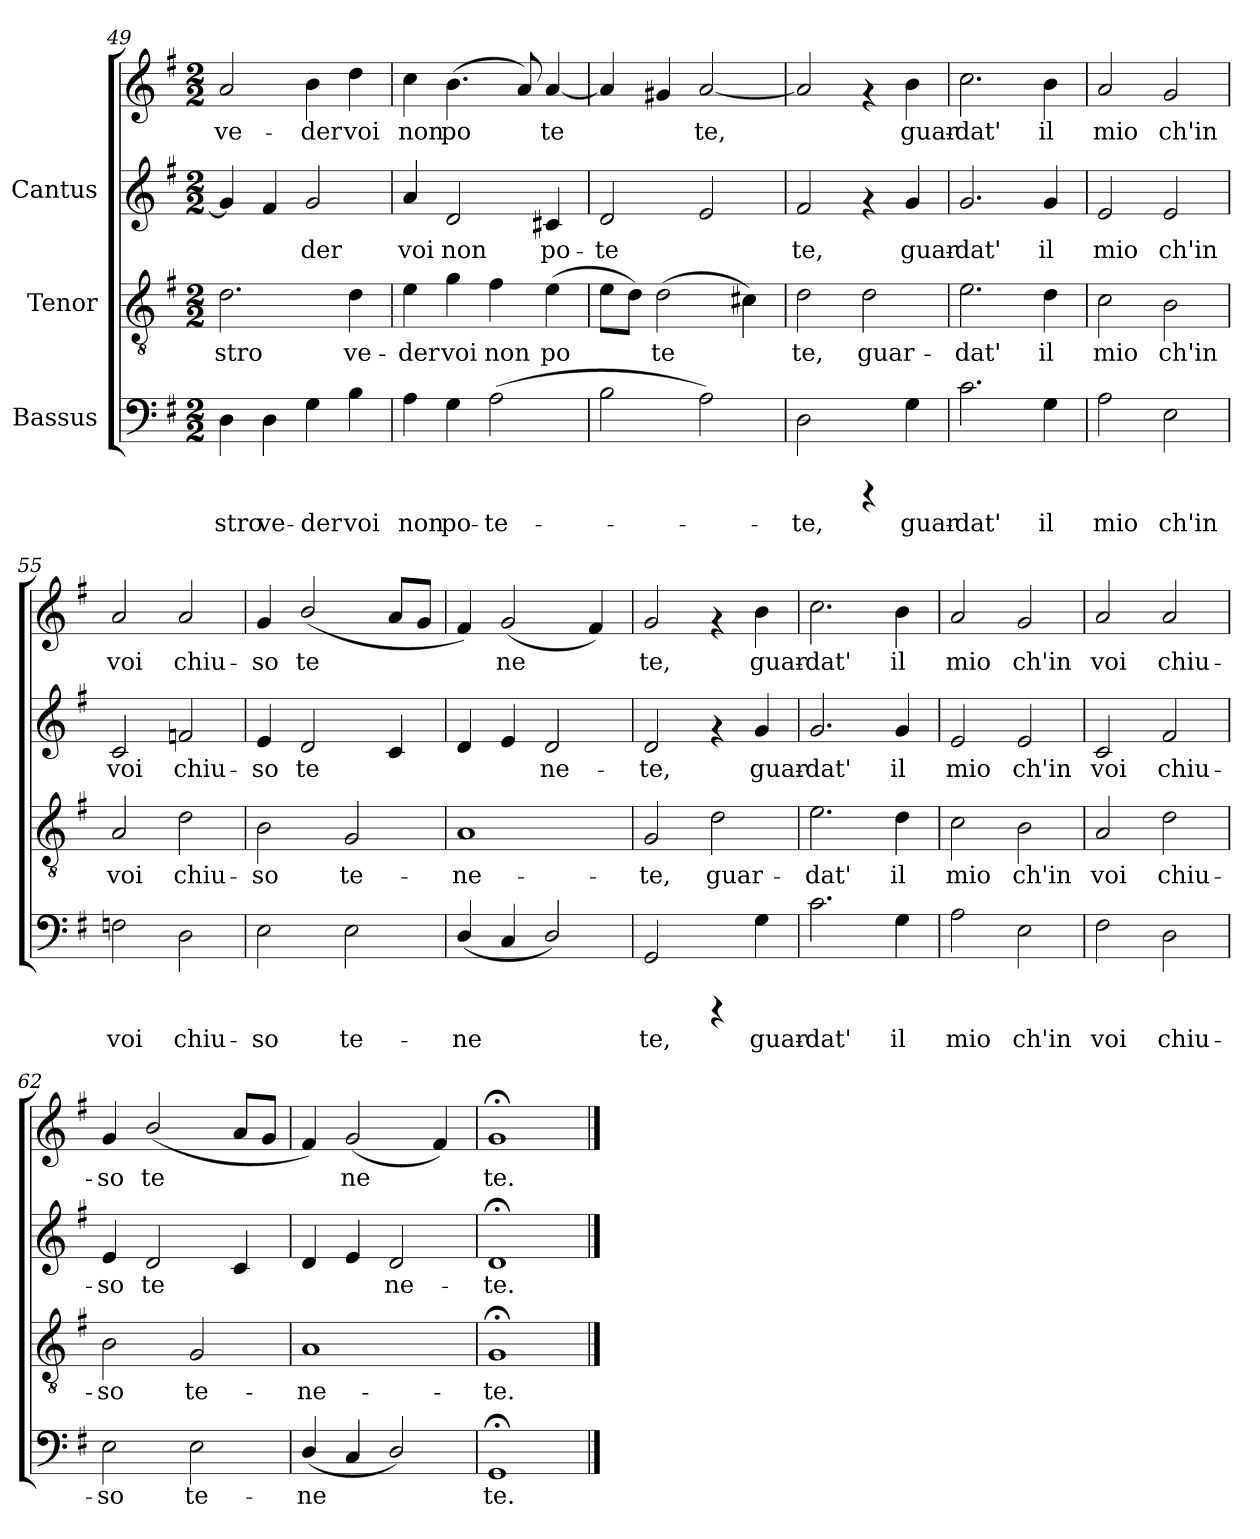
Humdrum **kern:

**kern	**text	**kern	**text	**kern	**text	**kern	**text
*part3	*part3	*part2	*part2	*part1	*part1	*part1	*part1
*staff4	*staff4	*staff3	*staff3	*staff2	*staff2	*staff1	*staff1
*I"Bassus	*	*I"Tenor	*	*I"Cantus	*	*	*
*clefF4	*	*clefGv2	*	*clefG2	*	*clefG2	*
*k[f#]	*	*k[f#]	*	*k[f#]	*	*k[f#]	*
*G:	*	*G:	*	*G:	*	*G:	*
*M2/2	*	*M2/2	*	*M2/2	*	*M2/2	*
=49	=49	=49	=49	=49	=49	=49	=49
!	!LO:LY:b:cj	!	!LO:LY:b:cj	!	!LO:LY:b:cj	!	!LO:LY:b:cj
4D\	-stro	2.d\	-stro	4g/]	.	2a/	-ve-
!	!LO:LY:b:cj	!	!	!	!LO:LY:b:cj	!	!
4D\	ve-	.	.	4f#/	.	.	.
!	!LO:LY:b:cj	!	!	!	!LO:LY:b:cj	!	!LO:LY:b:cj
4G\	-der	.	.	2g/	der	4b\	-der
!	!LO:LY:b:cj	!	!LO:LY:b:cj	!	!	!	!LO:LY:b:cj
4B\	voi	4d\	ve-	.	.	4dd\	voi
!!LO:LB:g=z
=50	=50	=50	=50	=50	=50	=50	=50
!	!LO:LY:b:cj	!	!LO:LY:b:cj	!	!LO:LY:b:cj	!	!LO:LY:b:cj
4A\	non	4e\	-der	4a/	-voi	4cc\	non
!	!LO:LY:b:cj	!	!LO:LY:b:cj	!	!LO:LY:b:cj	!	!LO:LY:b:cj
4G\	po-	4g\	voi	2d/	non	(>4.b\	po-
!	!LO:LY:b:cj	!	!LO:LY:b:cj	!	!	!	!
(>2A\	-te-	4f#\	non	.	.	.	.
!	!	!	!	!	!	!	!LO:LY:b:cj
.	.	.	.	.	.	8a/)	-
!	!	!	!LO:LY:b:cj	!	!LO:LY:b:cj	!	!LO:LY:b:cj
.	.	(>4e\	po-	4c#X/	po-	[<4a/	te-
=51	=51	=51	=51	=51	=51	=51	=51
!	!	!	!LO:LY:b:cj	!	!LO:LY:b:cj	!	!LO:LY:b:cj
2B\	.	8e\L	-	2d/	te-	4a/]	-
!	!	!	!LO:LY:b:cj	!	!	!	!
.	.	8d\J)	.	.	.	.	.
!	!	!	!LO:LY:b:cj	!	!	!	!LO:LY:b:cj
.	.	(>2d\	te-	.	.	4g#X/	.
!	!	!	!	!	!LO:LY:b:cj	!	!LO:LY:b:cj
2A\)	.	.	.	2e/	--	[<2a/	te,
!	!	!	!LO:LY:b:cj	!	!	!	!
.	.	4c#X\)	--	.	.	.	.
=52	=52	=52	=52	=52	=52	=52	=52
!	!LO:LY:b:cj	!	!LO:LY:b:cj	!	!LO:LY:b:cj	!	!LO:LY:b:cj
2D\	-te,	2d\	-te,	2f#/	-te,	2a/]	-
!	!	!	!LO:LY:b:cj	!	!	!	!
4rCCC	.	2d\	guar-	4rf	.	4rf	.
!	!LO:LY:b:cj	!	!	!	!LO:LY:b:cj	!	!LO:LY:b:cj
4G\	guar-	.	.	4g/	guar-	4b\	guar-
=53	=53	=53	=53	=53	=53	=53	=53
!	!LO:LY:b:cj	!	!LO:LY:b:cj	!	!LO:LY:b:cj	!	!LO:LY:b:cj
2.c\	-dat'	2.e\	-dat'	2.g/	dat'	2.cc\	-dat'
!	!LO:LY:b:cj	!	!LO:LY:b:cj	!	!LO:LY:b:cj	!	!LO:LY:b:cj
4G\	il	4d\	il	4g/	il	4b\	il
=54	=54	=54	=54	=54	=54	=54	=54
!	!LO:LY:b:cj	!	!LO:LY:b:cj	!	!LO:LY:b:cj	!	!LO:LY:b:cj
2A\	mio	2c\	mio	2e/	mio	2a/	mio
!	!LO:LY:b:cj	!	!LO:LY:b:cj	!	!LO:LY:b:cj	!	!LO:LY:b:cj
2E\	ch'in	2B\	ch'in	2e/	ch'in	2g/	ch'in
=55	=55	=55	=55	=55	=55	=55	=55
!	!LO:LY:b:cj	!	!LO:LY:b:cj	!	!LO:LY:b:cj	!	!LO:LY:b:cj
2Fn\	voi	2A/	voi	2c/	-voi	2a/	voi
!	!LO:LY:b:cj	!	!LO:LY:b:cj	!	!LO:LY:b:cj	!	!LO:LY:b:cj
2D\	chiu-	2d\	chiu-	2fn/	chiu-	2a/	chiu-
!!LO:PB:g=z
=56	=56	=56	=56	=56	=56	=56	=56
!	!LO:LY:b:cj	!	!LO:LY:b:cj	!	!LO:LY:b:cj	!	!LO:LY:b:cj
2E\	-so	2B\	-so	4e/	-so	4g/	-so
!	!	!	!	!	!LO:LY:b:cj	!	!LO:LY:b:cj
.	.	.	.	2d/	te-	(<2b/	te-
!	!LO:LY:b:cj	!	!LO:LY:b:cj	!	!	!	!
2E\	te-	2G/	te-	.	.	.	.
!	!	!	!	!	!LO:LY:b:cj	!	!LO:LY:b:cj
.	.	.	.	4c/	--	8a/L	--
!	!	!	!	!	!	!	!LO:LY:b:cj
.	.	.	.	.	.	8g/J	--
=57	=57	=57	=57	=57	=57	=57	=57
!	!LO:LY:b:cj	!	!LO:LY:b:cj	!	!LO:LY:b:cj	!	!LO:LY:b:cj
(<4D/	-ne-	1A	-ne-	4d/	-	4f#/)	-
!	!LO:LY:b:cj	!	!	!	!LO:LY:b:cj	!	!LO:LY:b:cj
4C/	--	.	.	4e/	.	(<2g/	ne-
!	!LO:LY:b:cj	!	!	!	!LO:LY:b:cj	!	!
2D/)	--	.	.	2d/	ne-	.	.
!	!	!	!	!	!	!	!LO:LY:b:cj
.	.	.	.	.	.	4f#/)	--
=58	=58	=58	=58	=58	=58	=58	=58
!	!LO:LY:b:cj	!	!LO:LY:b:cj	!	!LO:LY:b:cj	!	!LO:LY:b:cj
2GG/	-te,	2G/	-te,	2d/	-te,	2g/	-te,
!	!	!	!LO:LY:b:cj	!	!	!	!
4rCCC	.	2d\	guar-	4rf	.	4rf	.
!	!LO:LY:b:cj	!	!	!	!LO:LY:b:cj	!	!LO:LY:b:cj
4G\	guar-	.	.	4g/	guar-	4b\	guar-
=59	=59	=59	=59	=59	=59	=59	=59
!	!LO:LY:b:cj	!	!LO:LY:b:cj	!	!LO:LY:b:cj	!	!LO:LY:b:cj
2.c\	-dat'	2.e\	-dat'	2.g/	dat'	2.cc\	-dat'
!	!LO:LY:b:cj	!	!LO:LY:b:cj	!	!LO:LY:b:cj	!	!LO:LY:b:cj
4G\	il	4d\	il	4g/	il	4b\	il
=60	=60	=60	=60	=60	=60	=60	=60
!	!LO:LY:b:cj	!	!LO:LY:b:cj	!	!LO:LY:b:cj	!	!LO:LY:b:cj
2A\	mio	2c\	mio	2e/	mio	2a/	mio
!	!LO:LY:b:cj	!	!LO:LY:b:cj	!	!LO:LY:b:cj	!	!LO:LY:b:cj
2E\	ch'in	2B\	ch'in	2e/	ch'in	2g/	ch'in
=61	=61	=61	=61	=61	=61	=61	=61
!	!LO:LY:b:cj	!	!LO:LY:b:cj	!	!LO:LY:b:cj	!	!LO:LY:b:cj
2F#\	voi	2A/	voi	2c/	-voi	2a/	voi
!	!LO:LY:b:cj	!	!LO:LY:b:cj	!	!LO:LY:b:cj	!	!LO:LY:b:cj
2D\	chiu-	2d\	chiu-	2f#/	chiu-	2a/	chiu-
!!LO:LB:g=z
=62	=62	=62	=62	=62	=62	=62	=62
!	!LO:LY:b:cj	!	!LO:LY:b:cj	!	!LO:LY:b:cj	!	!LO:LY:b:cj
2E\	-so	2B\	-so	4e/	-so	4g/	-so
!	!	!	!	!	!LO:LY:b:cj	!	!LO:LY:b:cj
.	.	.	.	2d/	te-	(<2b/	te-
!	!LO:LY:b:cj	!	!LO:LY:b:cj	!	!	!	!
2E\	te-	2G/	te-	.	.	.	.
!	!	!	!	!	!LO:LY:b:cj	!	!LO:LY:b:cj
.	.	.	.	4c/	--	8a/L	--
!	!	!	!	!	!	!	!LO:LY:b:cj
.	.	.	.	.	.	8g/J	--
=63	=63	=63	=63	=63	=63	=63	=63
!	!LO:LY:b:cj	!	!LO:LY:b:cj	!	!LO:LY:b:cj	!	!LO:LY:b:cj
(<4D/	-ne-	1A	-ne-	4d/	-	4f#/)	-
!	!LO:LY:b:cj	!	!	!	!LO:LY:b:cj	!	!LO:LY:b:cj
4C/	--	.	.	4e/	.	(<2g/	ne-
!	!LO:LY:b:cj	!	!	!	!LO:LY:b:cj	!	!
2D/)	--	.	.	2d/	ne-	.	.
!	!	!	!	!	!	!	!LO:LY:b:cj
.	.	.	.	.	.	4f#/)	--
=64	=64	=64	=64	=64	=64	=64	=64
!	!LO:LY:b:cj	!	!LO:LY:b:cj	!	!LO:LY:b:cj	!	!LO:LY:b:cj
1GG;<	-te.	1G;<	-te.	1d;<	te.	1g;<	-te.
==	==	==	==	==	==	==	==
*-	*-	*-	*-	*-	*-	*-	*-
